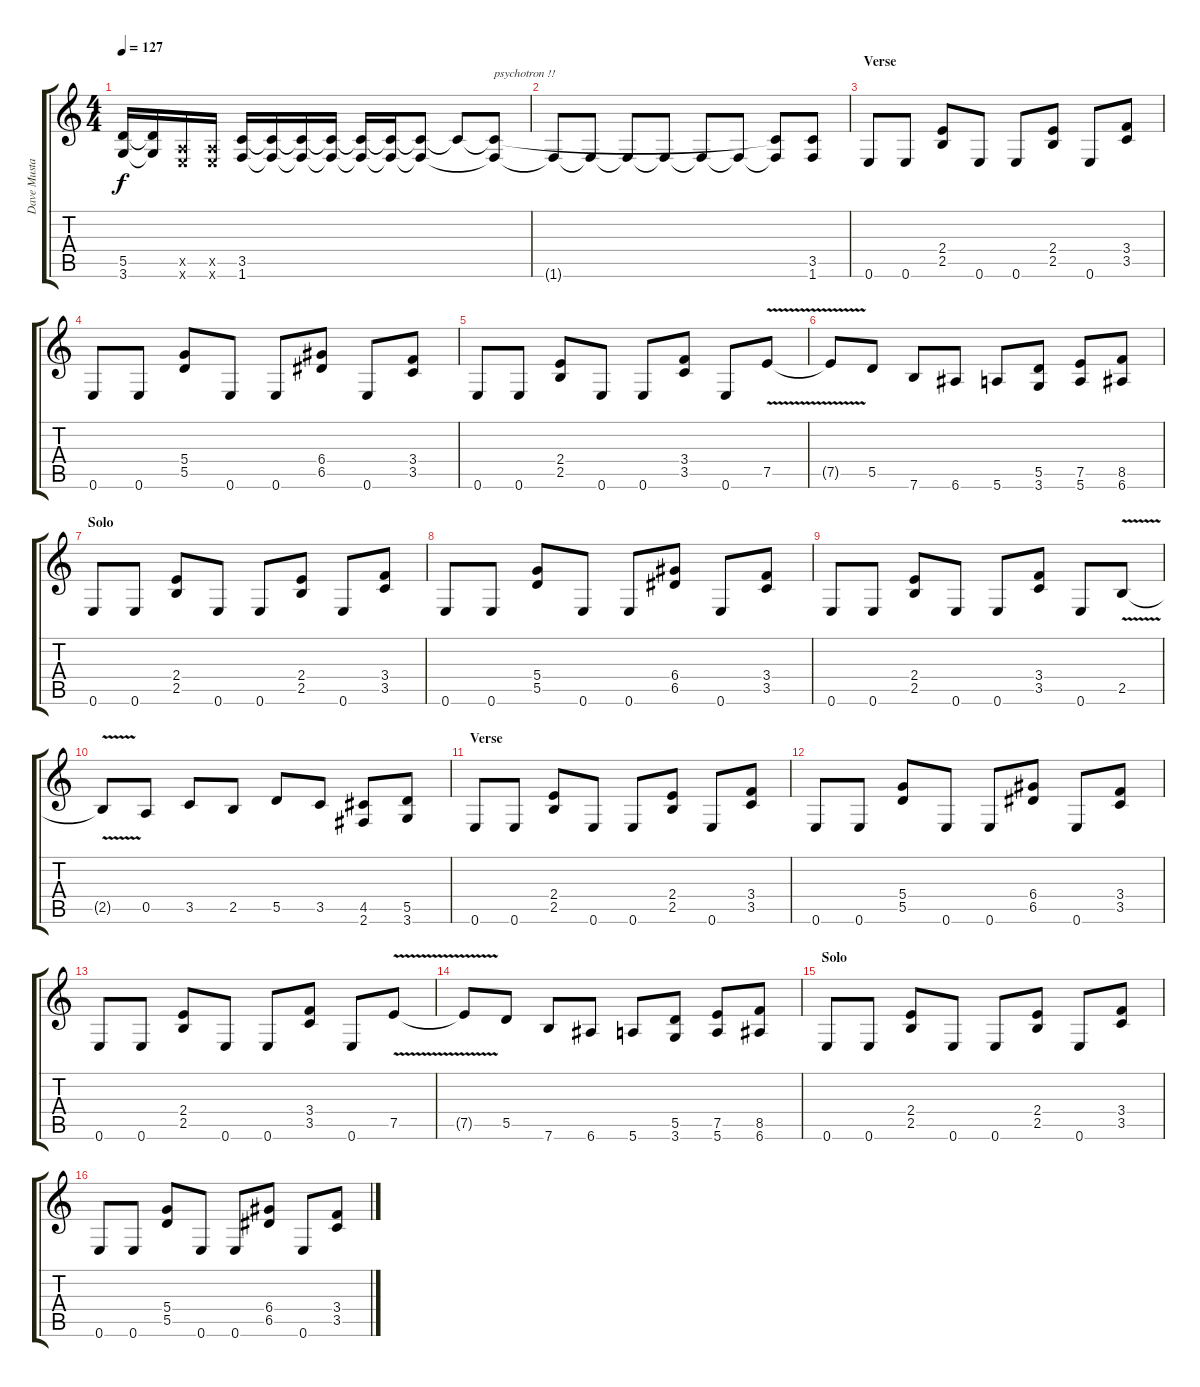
\track ("Dave Mustaine (Rythm)" "Dave Musta") {instrument distortionguitar}
\staff {score tabs}
\tuning (E4 B3 G3 D3 A2 E2) {hide}
\ts (4 4)
\tempo 127
\clef g2
\ks c
(5.5 3.6).16{dy f} (5.5{t} 3.6{t}).16 (0.5{x} 0.6{x}).16 (0.5{x} 0.6{x}).16 (3.5 1.6).16 (3.5{t} 1.6{t}).16 (3.5{t} 1.6{t}).16 (3.5{t} 1.6{t}).16 (3.5{t} 1.6{t}).16 (3.5{t} 1.6{t}).16 (3.5{t} 1.6{t}).8 3.5{t}.8 (3.5{t} 1.6{t}).8{txt "psychotron !!"} |
1.6{t}.8 1.6{t}.8 1.6{t}.8 1.6{t}.8 1.6{t}.8 1.6{t}.8 (3.5{t} 1.6{t}).8 (3.5 1.6).8 |
\section ("" "Verse")
0.6.8 0.6.8 (2.4 2.5).8 0.6.8 0.6.8 (2.4 2.5).8 0.6.8 (3.4 3.5).8 |
0.6.8 0.6.8 (5.4 5.5).8 0.6.8 0.6.8 (6.4 6.5).8 0.6.8 (3.4 3.5).8 |
0.6.8 0.6.8 (2.4 2.5).8 0.6.8 0.6.8 (3.4 3.5).8 0.6.8 7.5{v}.8 |
7.5{t}.8 5.5.8 7.6.8 6.6.8 5.6.8 (5.5 3.6).8 (7.5 5.6).8 (8.5 6.6).8 |
\section ("" "Solo")
0.6.8 0.6.8 (2.4 2.5).8 0.6.8 0.6.8 (2.4 2.5).8 0.6.8 (3.4 3.5).8 |
0.6.8 0.6.8 (5.4 5.5).8 0.6.8 0.6.8 (6.4 6.5).8 0.6.8 (3.4 3.5).8 |
0.6.8 0.6.8 (2.4 2.5).8 0.6.8 0.6.8 (3.4 3.5).8 0.6.8 2.5{v}.8 |
2.5{t}.8 0.5.8 3.5.8 2.5.8 5.5.8 3.5.8 (4.5 2.6).8 (5.5 3.6).8 |
\section ("" "Verse")
0.6.8 0.6.8 (2.4 2.5).8 0.6.8 0.6.8 (2.4 2.5).8 0.6.8 (3.4 3.5).8 |
0.6.8 0.6.8 (5.4 5.5).8 0.6.8 0.6.8 (6.4 6.5).8 0.6.8 (3.4 3.5).8 |
0.6.8 0.6.8 (2.4 2.5).8 0.6.8 0.6.8 (3.4 3.5).8 0.6.8 7.5{v}.8 |
7.5{t}.8 5.5.8 7.6.8 6.6.8 5.6.8 (5.5 3.6).8 (7.5 5.6).8 (8.5 6.6).8 |
\section ("" "Solo")
0.6.8 0.6.8 (2.4 2.5).8 0.6.8 0.6.8 (2.4 2.5).8 0.6.8 (3.4 3.5).8 |
0.6.8 0.6.8 (5.4 5.5).8 0.6.8 0.6.8 (6.4 6.5).8 0.6.8 (3.4 3.5).8
